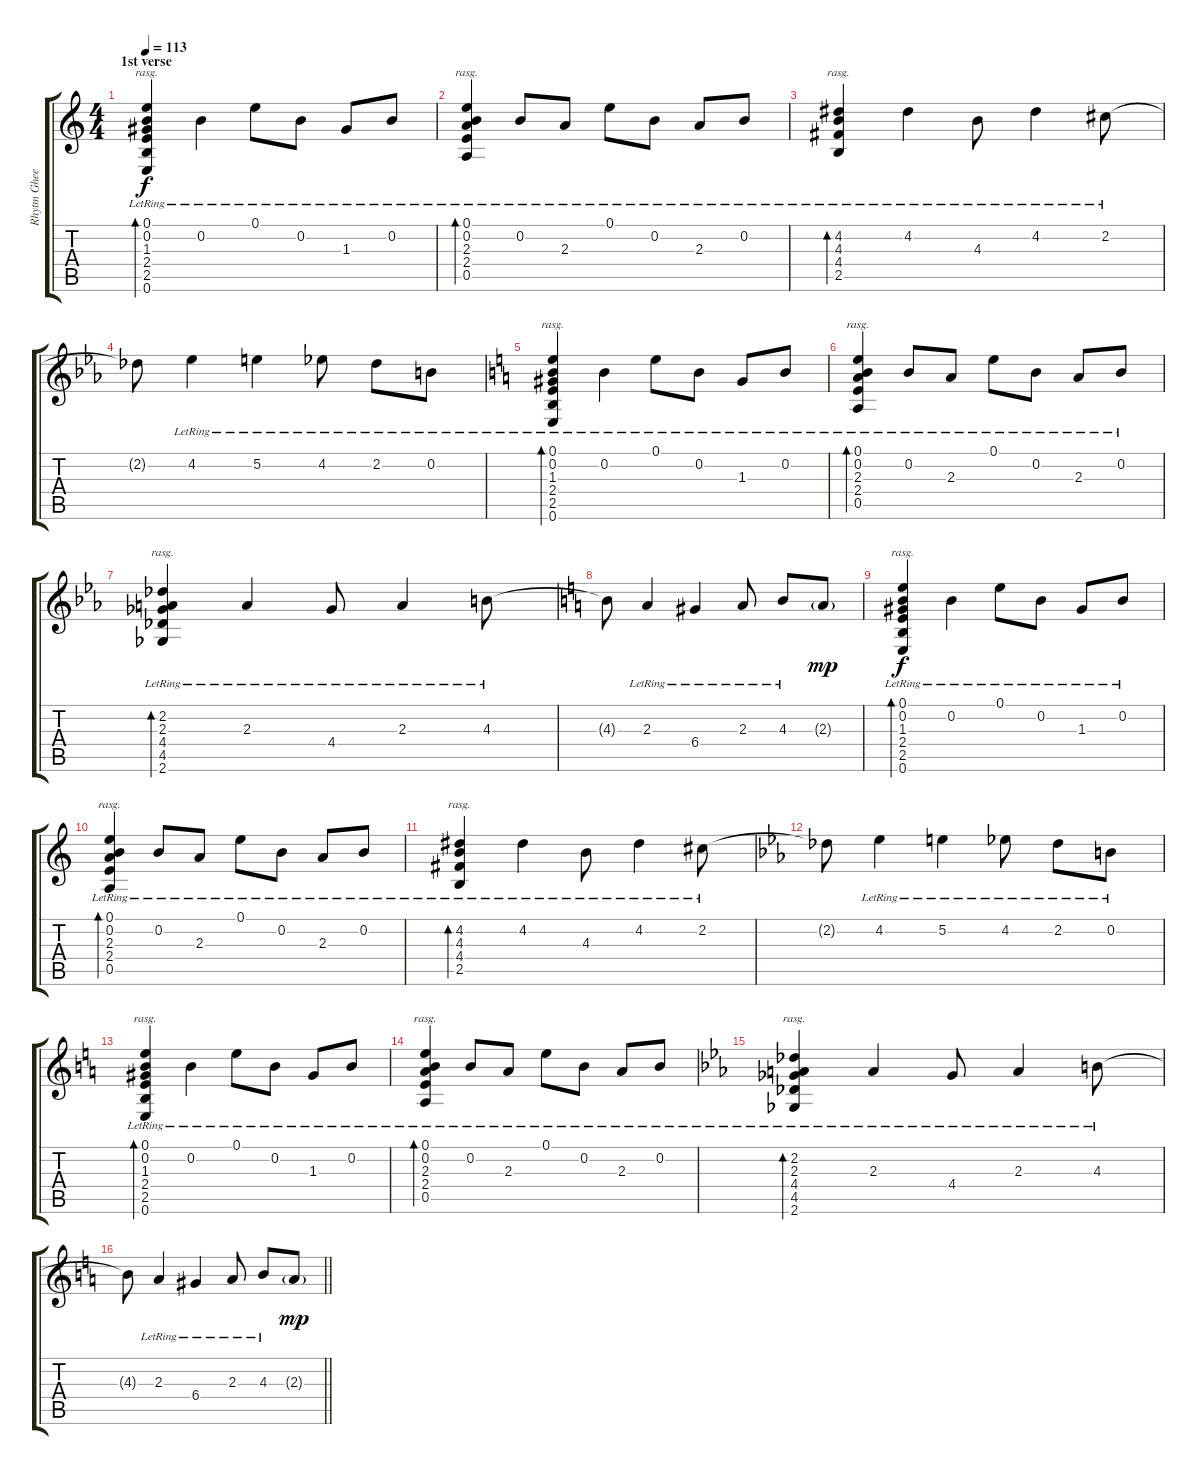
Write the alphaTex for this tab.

\track ("Rhytm Gheetar" "Rhytm Ghee") {instrument acousticguitarsteel}
\staff {score tabs}
\tuning (E4 B3 G3 D3 A2 E2) {hide}
\ts (4 4)
\section ("" "1st verse")
\tempo 113
\clef g2
\ks c
(0.1{lr} 0.2{lr} 1.3{lr} 2.4{lr} 2.5{lr} 0.6{lr}).4{bd 120 rasg ii dy f} 0.2{lr}.4 0.1{lr}.8 0.2{lr}.8 1.3{lr}.8 0.2{lr}.8 |
(0.1{lr} 0.2{lr} 2.3{lr} 2.4{lr} 0.5{lr}).4{bd 120 rasg ii} 0.2{lr}.8 2.3{lr}.8 0.1{lr}.8 0.2{lr}.8 2.3{lr}.8 0.2{lr}.8 |
(4.2{lr} 4.3{lr} 4.4{lr} 2.5{lr}).4{bd 120 rasg ii} 4.2{lr}.4 4.3{lr}.8 4.2{lr}.4 2.2{lr}.8 |
\ks eb
2.2{t}.8 4.2{lr}.4 5.2{lr}.4 4.2{lr}.8 2.2{lr}.8 0.2{lr}.8 |
\ks c
(0.1{lr} 0.2{lr} 1.3{lr} 2.4{lr} 2.5{lr} 0.6{lr}).4{bd 120 rasg ii} 0.2{lr}.4 0.1{lr}.8 0.2{lr}.8 1.3{lr}.8 0.2{lr}.8 |
(0.1{lr} 0.2{lr} 2.3{lr} 2.4{lr} 0.5{lr}).4{bd 120 rasg ii} 0.2{lr}.8 2.3{lr}.8 0.1{lr}.8 0.2{lr}.8 2.3{lr}.8 0.2{lr}.8 |
\ks eb
(2.2{lr} 2.3{lr} 4.4{lr} 4.5{lr} 2.6{lr}).4{bd 120 rasg ii} 2.3{lr}.4 4.4{lr}.8 2.3{lr}.4 4.3{lr}.8 |
\ks c
4.3{t}.8 2.3{lr}.4 6.4{lr}.4 2.3{lr}.8 4.3{lr}.8 2.3{g}.8{dy mp} |
(0.1{lr} 0.2{lr} 1.3{lr} 2.4{lr} 2.5{lr} 0.6{lr}).4{bd 120 rasg ii dy f} 0.2{lr}.4 0.1{lr}.8 0.2{lr}.8 1.3{lr}.8 0.2{lr}.8 |
(0.1{lr} 0.2{lr} 2.3{lr} 2.4{lr} 0.5{lr}).4{bd 120 rasg ii} 0.2{lr}.8 2.3{lr}.8 0.1{lr}.8 0.2{lr}.8 2.3{lr}.8 0.2{lr}.8 |
(4.2{lr} 4.3{lr} 4.4{lr} 2.5{lr}).4{bd 120 rasg ii} 4.2{lr}.4 4.3{lr}.8 4.2{lr}.4 2.2{lr}.8 |
\ks eb
2.2{t}.8 4.2{lr}.4 5.2{lr}.4 4.2{lr}.8 2.2{lr}.8 0.2{lr}.8 |
\ks c
(0.1{lr} 0.2{lr} 1.3{lr} 2.4{lr} 2.5{lr} 0.6{lr}).4{bd 120 rasg ii} 0.2{lr}.4 0.1{lr}.8 0.2{lr}.8 1.3{lr}.8 0.2{lr}.8 |
(0.1{lr} 0.2{lr} 2.3{lr} 2.4{lr} 0.5{lr}).4{bd 120 rasg ii} 0.2{lr}.8 2.3{lr}.8 0.1{lr}.8 0.2{lr}.8 2.3{lr}.8 0.2{lr}.8 |
\ks eb
(2.2{lr} 2.3{lr} 4.4{lr} 4.5{lr} 2.6{lr}).4{bd 120 rasg ii} 2.3{lr}.4 4.4{lr}.8 2.3{lr}.4 4.3{lr}.8 |
\barLineRight lightlight
\ks c
4.3{t}.8 2.3{lr}.4 6.4{lr}.4 2.3{lr}.8 4.3{lr}.8 2.3{g}.8{dy mp}
